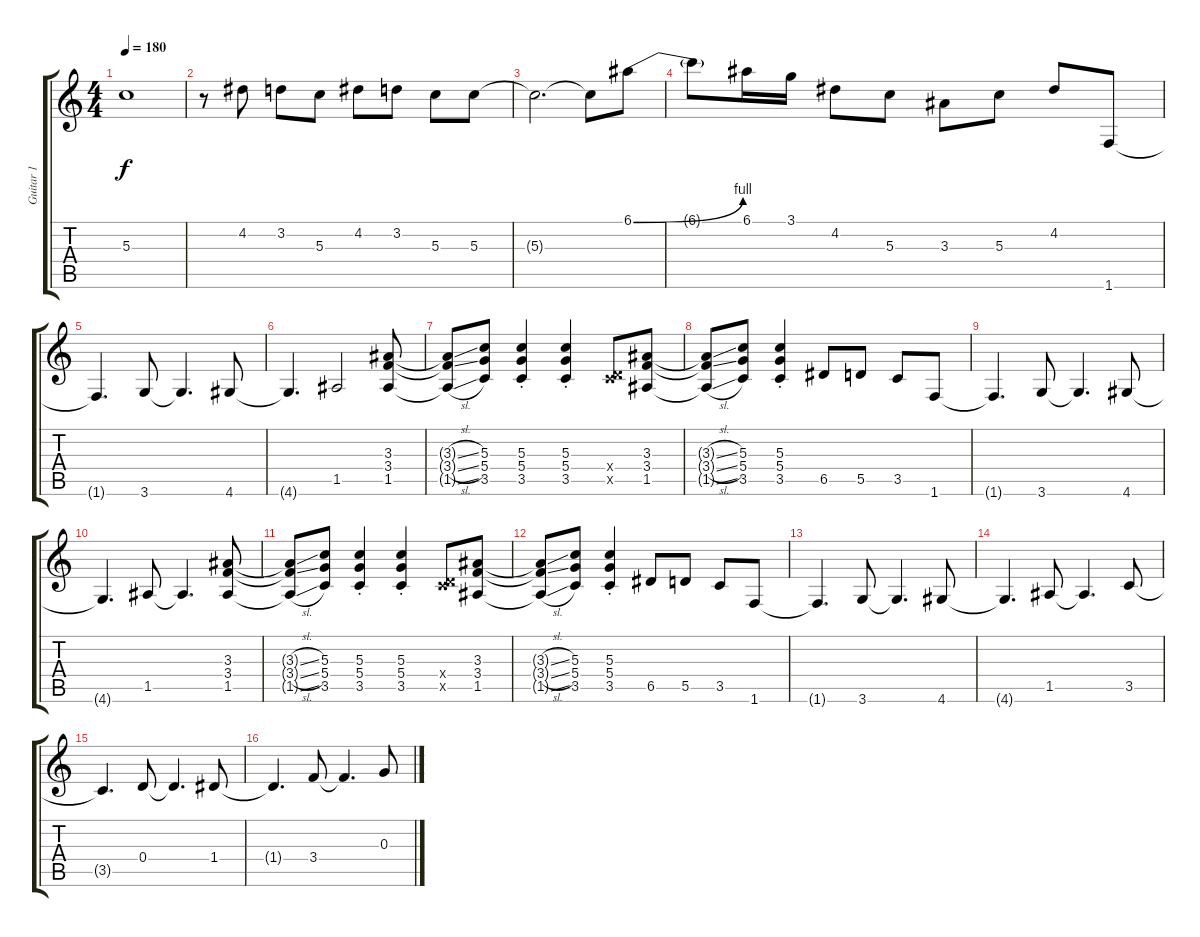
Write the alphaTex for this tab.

\track ("Guitar 1" "Guitar 1") {instrument distortionguitar}
\staff {score tabs}
\tuning (E4 B3 G3 D3 A2 E2) {hide}
\ts (4 4)
\tempo 180
\clef g2
\ks c
5.3{t}.1{dy f} |
r.8 4.2.8 3.2.8 5.3.8 4.2.8 3.2.8 5.3.8 5.3.8 |
5.3{t}.2{d} 5.3{t}.8 6.1{be (bend 0 0 60 4)}.8 |
6.1{t}.8 6.1.16 3.1.16 4.2.8 5.3.8 3.3.8 5.3.8 4.2.8 1.6.8 |
1.6{t}.4{d} 3.6.8 3.6{t}.4{d} 4.6.8 |
4.6{t}.4{d} 1.5.2 (3.3 3.4 1.5).8 |
(3.3{sl t} 3.4{sl t} 1.5{sl t}).8 (5.3 5.4 3.5).8 (5.3{st} 5.4{st} 3.5).4 (5.3{st} 5.4{st} 3.5{st}).4 (0.4{x} 3.5{x}).8 (3.3 3.4 1.5).8 |
(3.3{sl t} 3.4{sl t} 1.5{sl t}).8 (5.3 5.4 3.5).8 (5.3{st} 5.4{st} 3.5).4 6.5.8 5.5.8 3.5.8 1.6.8 |
1.6{t}.4{d} 3.6.8 3.6{t}.4{d} 4.6.8 |
4.6{t}.4{d} 1.5.8 1.5{t}.4{d} (3.3 3.4 1.5).8 |
(3.3{sl t} 3.4{sl t} 1.5{sl t}).8 (5.3 5.4 3.5).8 (5.3{st} 5.4{st} 3.5).4 (5.3{st} 5.4{st} 3.5{st}).4 (0.4{x} 3.5{x}).8 (3.3 3.4 1.5).8 |
(3.3{sl t} 3.4{sl t} 1.5{sl t}).8 (5.3 5.4 3.5).8 (5.3{st} 5.4{st} 3.5).4 6.5.8 5.5.8 3.5.8 1.6.8 |
1.6{t}.4{d} 3.6.8 3.6{t}.4{d} 4.6.8 |
4.6{t}.4{d} 1.5.8 1.5{t}.4{d} 3.5.8 |
3.5{t}.4{d} 0.4.8 0.4{t}.4{d} 1.4.8 |
1.4{t}.4{d} 3.4.8 3.4{t}.4{d} 0.3.8
